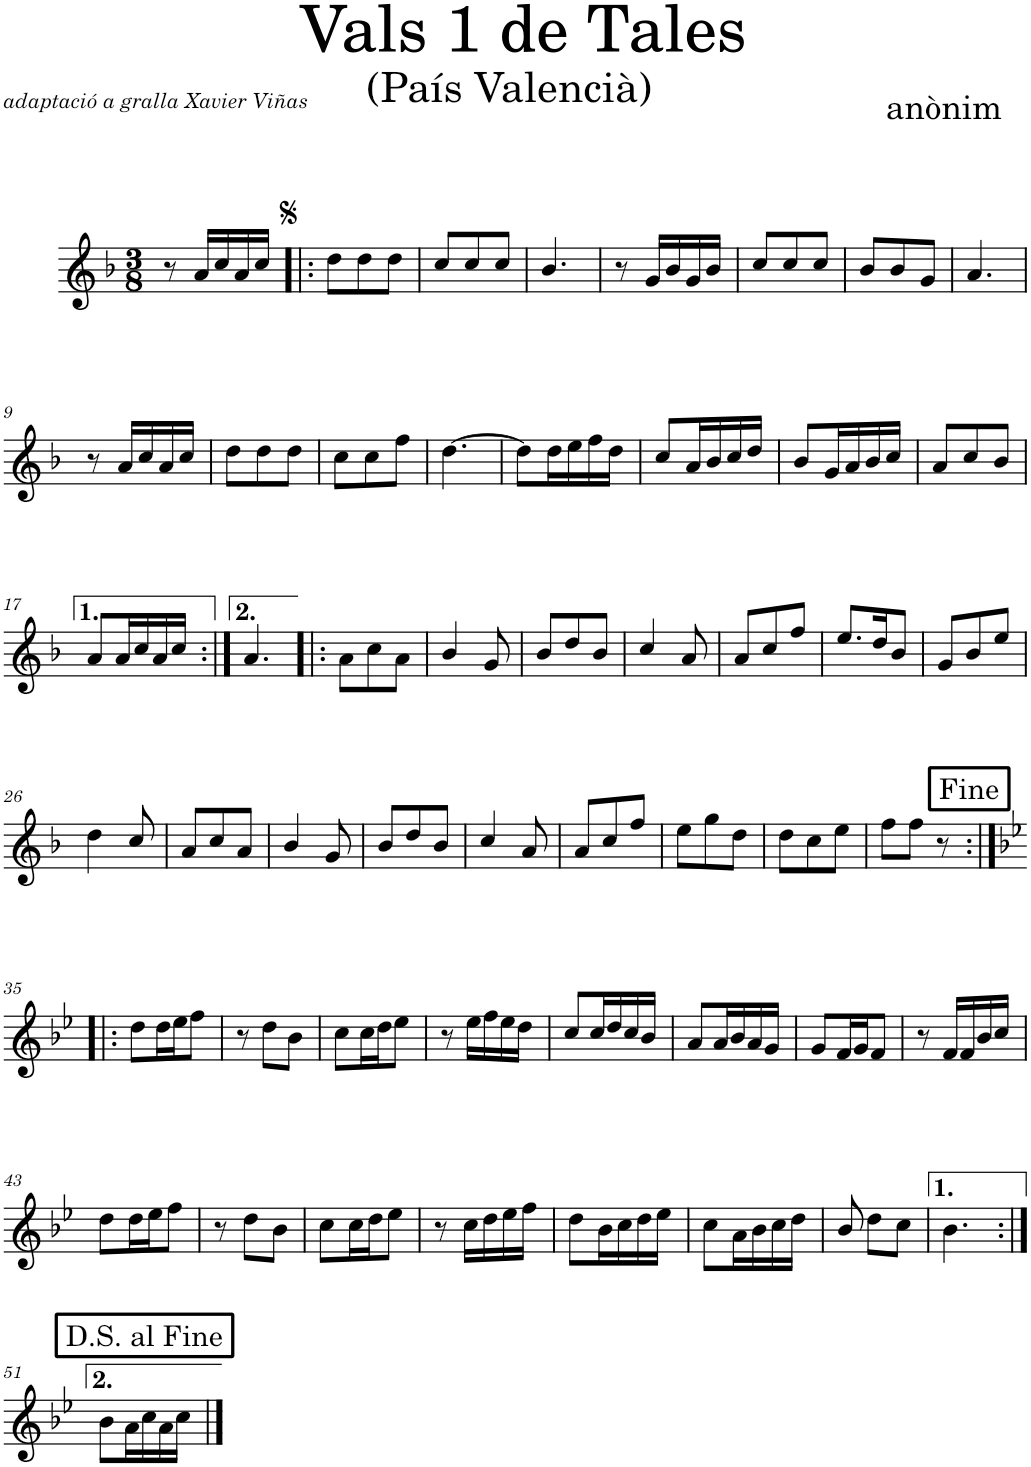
**kern
*part1
*staff1
*I"Gralla
*I'Gr.
*clefG2
*k[b-]
*M3/8
=1
8r
16a/LL
16cc/
16a/
16cc/JJ
=2!|:
8dd\L
8dd\
8dd\J
=3
8cc/L
8cc/
8cc/J
=4
4.b-/
=5
8r
16g/LL
16b-/
16g/
16b-/JJ
=6
8cc/L
8cc/
8cc/J
=7
8b-/L
8b-/
8g/J
=8
4.a/
!!LO:LB:g=z
=9
8r
16a/LL
16cc/
16a/
16cc/JJ
=10
8dd\L
8dd\
8dd\J
=11
8cc\L
8cc\
8ff\J
=12
[>4.dd\
=13
8dd\L]
16dd\L
16ee\
16ff\
16dd\JJ
=14
8cc/L
16a/L
16b-/
16cc/
16dd/JJ
=15
8b-/L
16g/L
16a/
16b-/
16cc/JJ
=16
8a/L
8cc/
8b-/J
!!LO:LB:g=z
=17
8a/L
16a/L
16cc/
16a/
16cc/JJ
=18:|!
4.a/
=19!|:
8a\L
8cc\
8a\J
=20
4b-/
8g/
=21
8b-/L
8dd/
8b-/J
=22
4cc/
8a/
=23
8a/L
8cc/
8ff/J
=24
8.ee/L
16dd/K
8b-/J
=25
8g/L
8b-/
8ee/J
!!LO:LB:g=z
=26
4dd\
8cc/
=27
8a/L
8cc/
8a/J
=28
4b-/
8g/
=29
8b-/L
8dd/
8b-/J
=30
4cc/
8a/
=31
8a/L
8cc/
8ff/J
=32
8ee\L
8gg\
8dd\J
=33
8dd\L
8cc\
8ee\J
=34
8ff\L
8ff\J
8r
!!LO:LB:g=z
=35:|!|:
*k[b-e-]
8dd\L
16dd\L
16ee-\J
8ff\J
=36
8r
8dd\L
8b-\J
=37
8cc\L
16cc\L
16dd\J
8ee-\J
=38
8r
16ee-\LL
16ff\
16ee-\
16dd\JJ
=39
8cc/L
16cc/L
16dd/
16cc/
16b-/JJ
=40
8a/L
16a/L
16b-/
16a/
16g/JJ
=41
8g/L
16f/L
16g/J
8f/J
=42
8r
16f/LL
16f/
16b-/
16cc/JJ
!!LO:LB:g=z
=43
8dd\L
16dd\L
16ee-\J
8ff\J
=44
8r
8dd\L
8b-\J
=45
8cc\L
16cc\L
16dd\J
8ee-\J
=46
8r
16cc\LL
16dd\
16ee-\
16ff\JJ
=47
8dd\L
16b-\L
16cc\
16dd\
16ee-\JJ
=48
8cc\L
16a\L
16b-\
16cc\
16dd\JJ
=49
8b-/
8dd\L
8cc\J
=50
4.b-\
!!LO:LB:g=z
=51:|!
8b-\L
16a\L
16cc\
16a\
16cc\JJ
==
*-
